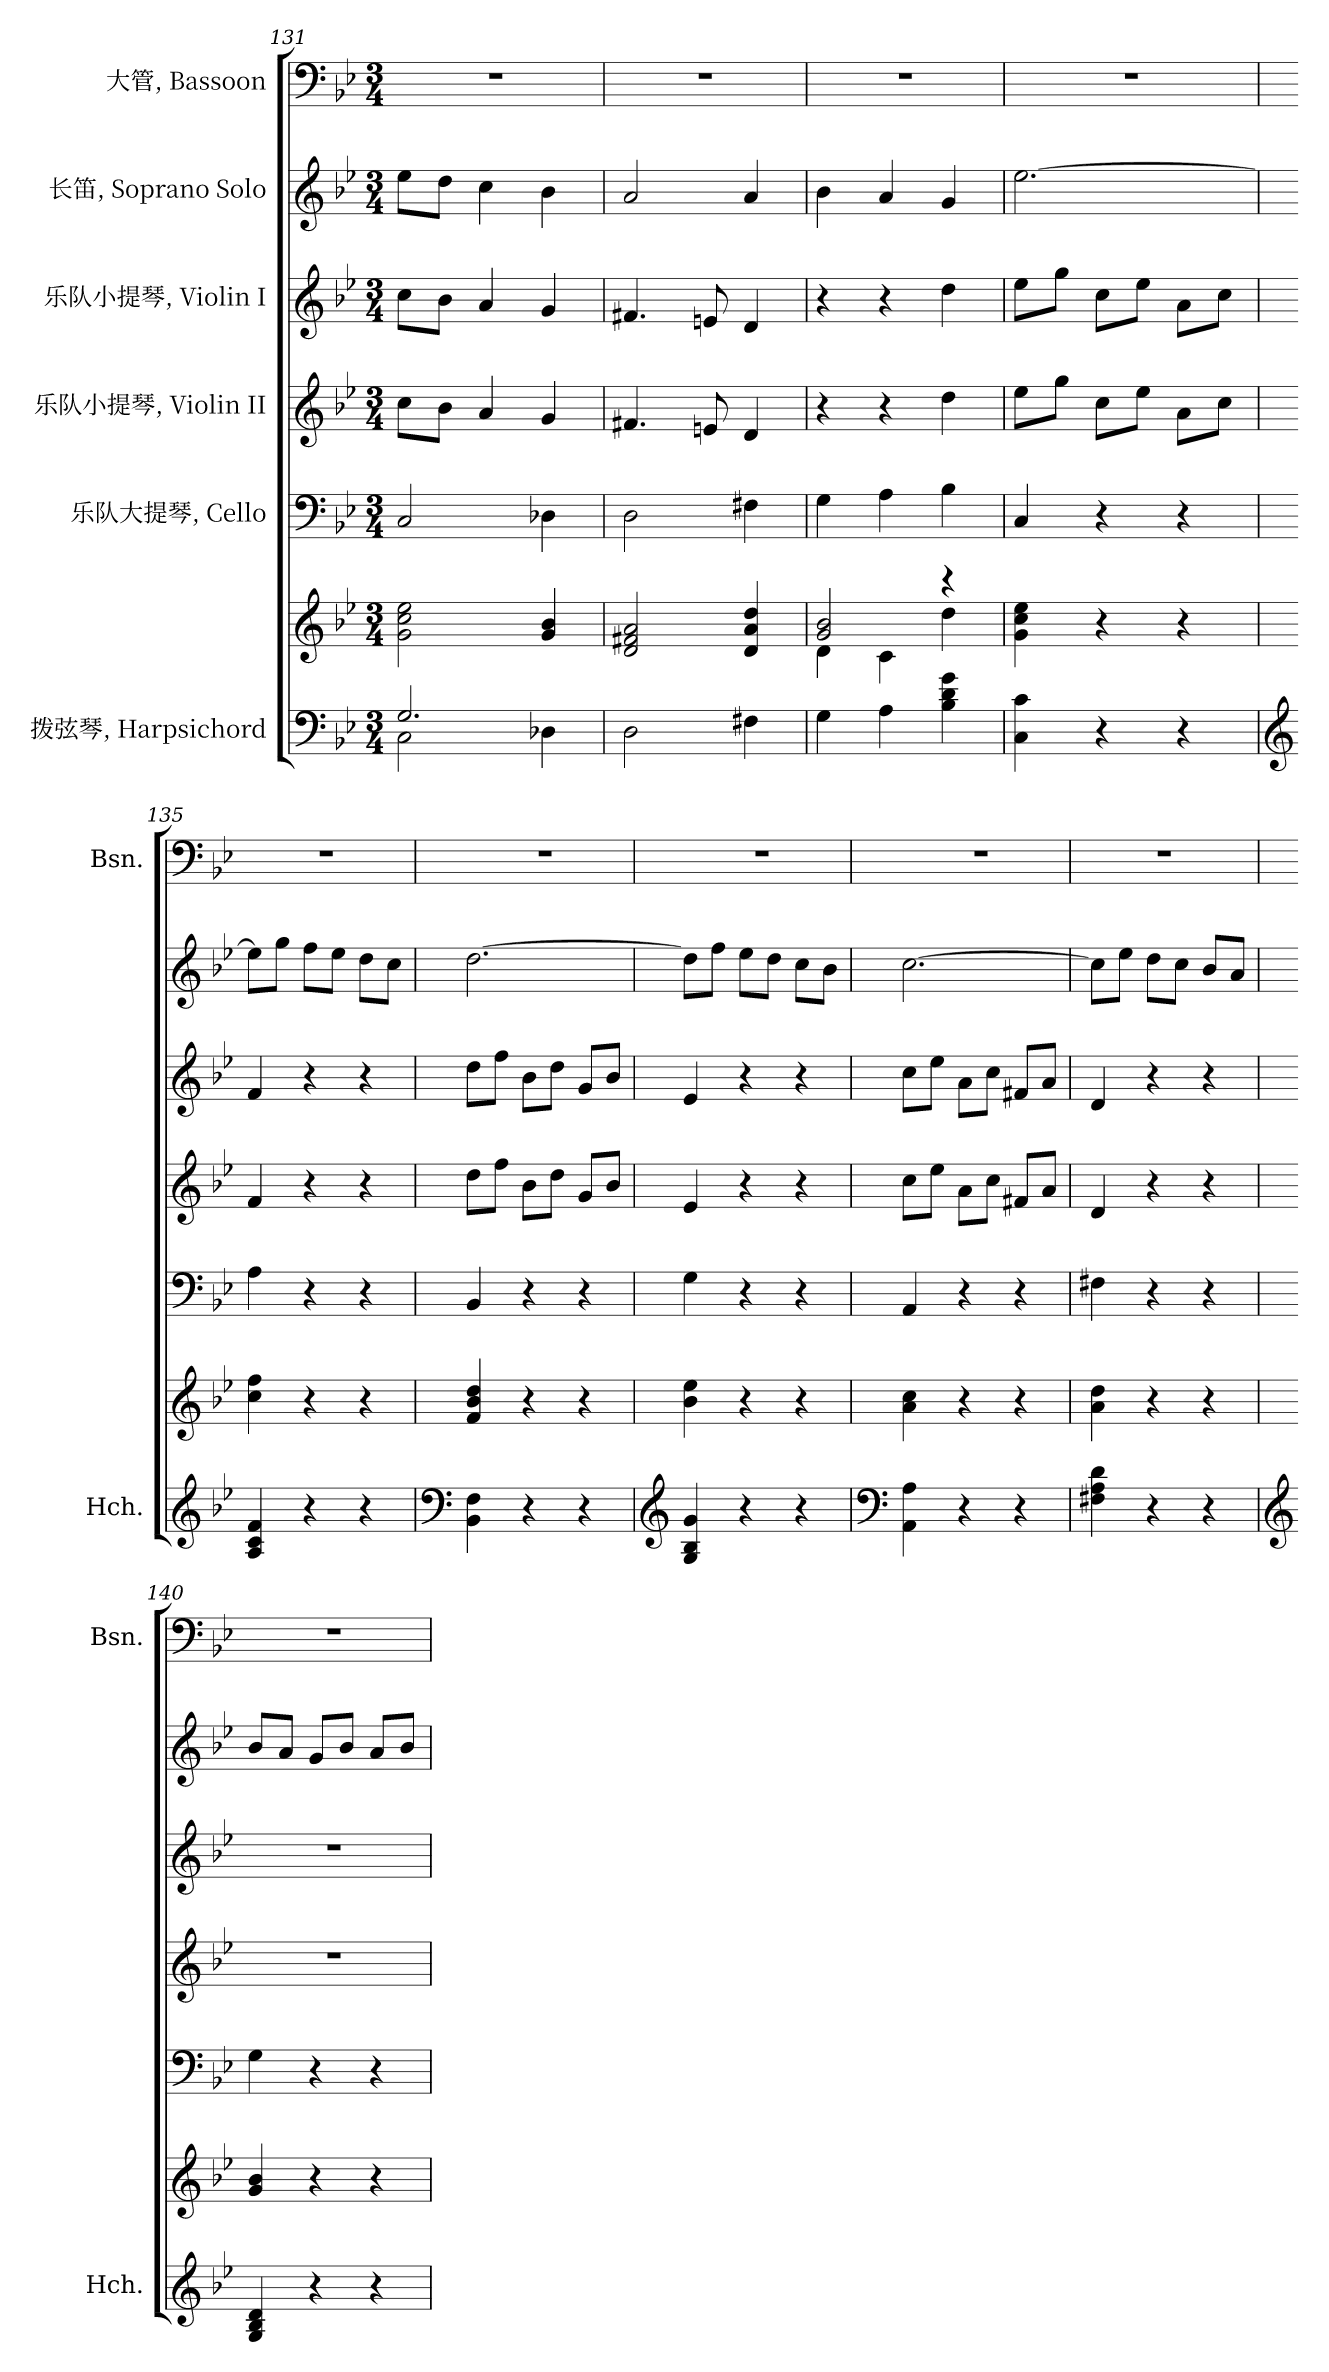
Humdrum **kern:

**kern	**kern	**kern	**kern	**kern	**kern	**kern
*part6	*part6	*part5	*part4	*part3	*part2	*part1
*staff7	*staff6	*staff5	*staff4	*staff3	*staff2	*staff1
*I"拨弦琴, Harpsichord	*	*I"乐队大提琴, Cello	*I"乐队小提琴, Violin II	*I"乐队小提琴, Violin I	*I"长笛, Soprano Solo	*I"大管, Bassoon
*I'Hch.	*	*	*	*	*	*I'Bsn.
*clefF4	*clefG2	*clefF4	*clefG2	*clefG2	*clefG2	*clefF4
*k[b-e-]	*k[b-e-]	*k[b-e-]	*k[b-e-]	*k[b-e-]	*k[b-e-]	*k[b-e-]
*M3/4	*M3/4	*M3/4	*M3/4	*M3/4	*M3/4	*M3/4
=131	=131	=131	=131	=131	=131	=131
*^	*	*	*	*	*	*
2.G/	2C\	2g\ 2cc\ 2ee-\	2C/	8cc\L	8cc\L	8ee-\L	2.r
.	.	.	.	8b-\J	8b-\J	8dd\J	.
.	.	.	.	4a/	4a/	4cc\	.
.	4D-X\	4g/ 4b-/	4D-X\	4g/	4g/	4b-\	.
*v	*v	*	*	*	*	*	*
=132	=132	=132	=132	=132	=132	=132
2D\	2d/ 2f#X/ 2a/	2D\	4.f#X/	4.f#X/	2a/	2.r
.	.	.	8en/	8en/	.	.
4F#X\	4d/ 4a/ 4dd/	4F#X\	4d/	4d/	4a/	.
=133	=133	=133	=133	=133	=133	=133
*	*^	*	*	*	*	*
4G\	2g/ 2b-/	4d\	4G\	4r	4r	4b-\	2.r
4A\	.	4c\	4A\	4r	4r	4a/	.
4B-\ 4d\ 4g\	4r	4dd\	4B-\	4dd\	4dd\	4g/	.
*	*v	*v	*	*	*	*	*
=134	=134	=134	=134	=134	=134	=134
4C\ 4c\	4g\ 4cc\ 4ee-\	4C/	8ee-\L	8ee-\L	[2.ee-\	2.r
.	.	.	8gg\J	8gg\J	.	.
4r	4r	4r	8cc\L	8cc\L	.	.
.	.	.	8ee-\J	8ee-\J	.	.
4r	4r	4r	8a\L	8a\L	.	.
.	.	.	8cc\J	8cc\J	.	.
=135	=135	=135	=135	=135	=135	=135
*clefG2	*	*	*	*	*	*
4A/ 4c/ 4f/	4cc\ 4ff\	4A\	4f/	4f/	8ee-\L]	2.r
.	.	.	.	.	8gg\J	.
4r	4r	4r	4r	4r	8ff\L	.
.	.	.	.	.	8ee-\J	.
4r	4r	4r	4r	4r	8dd\L	.
.	.	.	.	.	8cc\J	.
!!LO:PB:g=z
=136	=136	=136	=136	=136	=136	=136
*clefF4	*	*	*	*	*	*
4BB-\ 4F\	4f/ 4b-/ 4dd/	4BB-/	8dd\L	8dd\L	[2.dd\	2.r
.	.	.	8ff\J	8ff\J	.	.
4r	4r	4r	8b-\L	8b-\L	.	.
.	.	.	8dd\J	8dd\J	.	.
4r	4r	4r	8g/L	8g/L	.	.
.	.	.	8b-/J	8b-/J	.	.
=137	=137	=137	=137	=137	=137	=137
*clefG2	*	*	*	*	*	*
4G/ 4B-/ 4g/	4b-\ 4ee-\	4G\	4e-/	4e-/	8dd\L]	2.r
.	.	.	.	.	8ff\J	.
4r	4r	4r	4r	4r	8ee-\L	.
.	.	.	.	.	8dd\J	.
4r	4r	4r	4r	4r	8cc\L	.
.	.	.	.	.	8b-\J	.
=138	=138	=138	=138	=138	=138	=138
*clefF4	*	*	*	*	*	*
4AA\ 4A\	4a\ 4cc\	4AA/	8cc\L	8cc\L	[2.cc\	2.r
.	.	.	8ee-\J	8ee-\J	.	.
4r	4r	4r	8a\L	8a\L	.	.
.	.	.	8cc\J	8cc\J	.	.
4r	4r	4r	8f#X/L	8f#X/L	.	.
.	.	.	8a/J	8a/J	.	.
=139	=139	=139	=139	=139	=139	=139
4F#X\ 4A\ 4d\	4a\ 4dd\	4F#X\	4d/	4d/	8cc\L]	2.r
.	.	.	.	.	8ee-\J	.
4r	4r	4r	4r	4r	8dd\L	.
.	.	.	.	.	8cc\J	.
4r	4r	4r	4r	4r	8b-/L	.
.	.	.	.	.	8a/J	.
=140	=140	=140	=140	=140	=140	=140
*clefG2	*	*	*	*	*	*
4G/ 4B-/ 4d/	4g/ 4b-/	4G\	2.r	2.r	8b-/L	2.r
.	.	.	.	.	8a/J	.
4r	4r	4r	.	.	8g/L	.
.	.	.	.	.	8b-/J	.
4r	4r	4r	.	.	8a/L	.
.	.	.	.	.	8b-/J	.
=	=	=	=	=	=	=
*-	*-	*-	*-	*-	*-	*-
